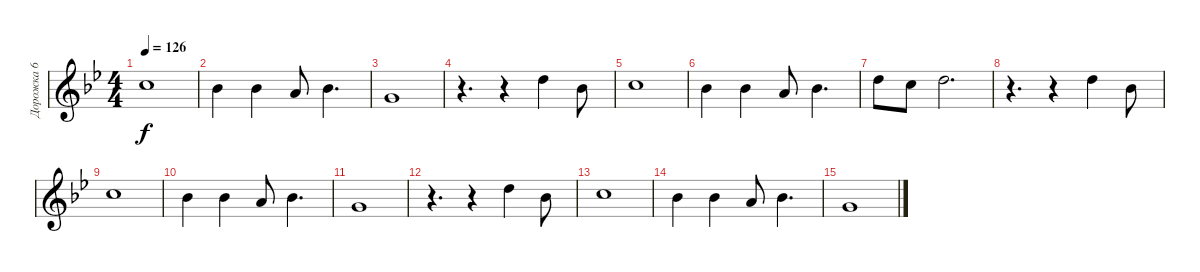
\track ("Дорожка 6" "Дорожка 6") {instrument fx4atmosphere}
\staff {score}
\tuning (E4 B3 G3 D3 A2 E2) {hide}
\ts (4 4)
\tempo 126
\clef g2
\ks bb
8.1.1{dy f} |
6.1.4 6.1.4 5.1.8 6.1.4{d} |
3.1.1 |
r.4{d} r.4 15.2.4 11.2.8 |
8.1.1 |
6.1.4 6.1.4 5.1.8 6.1.4{d} |
10.1.8 8.1.8 10.1.2{d} |
r.4{d} r.4 15.2.4 11.2.8 |
8.1.1 |
6.1.4 6.1.4 5.1.8 6.1.4{d} |
3.1.1 |
r.4{d} r.4 15.2.4 11.2.8 |
8.1.1 |
6.1.4 6.1.4 5.1.8 6.1.4{d} |
3.1.1
